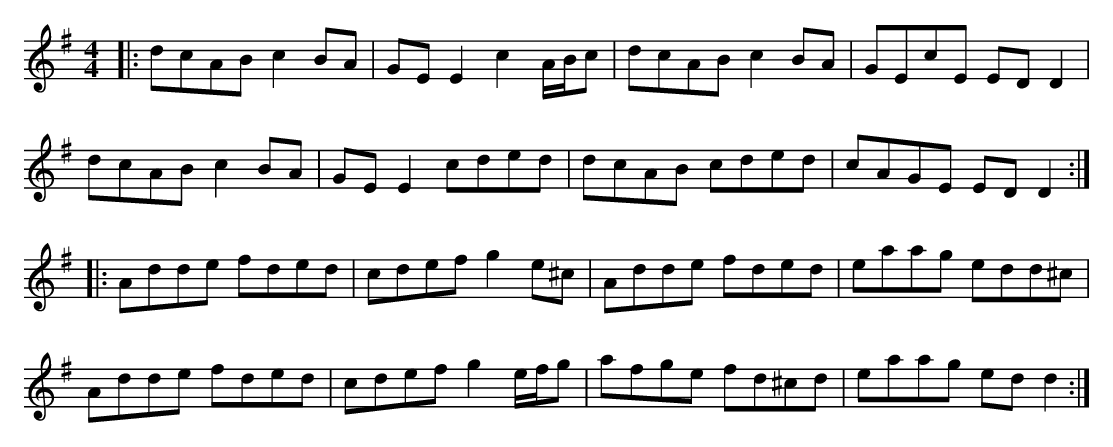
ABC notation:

X:1
M:4/4
K:Dmix
|:dcAB c2BA|GEE2 c2A/B/c|dcAB c2BA|GEcE EDD2|
dcAB c2BA|GEE2 cded|dcAB cded|cAGE EDD2:|
|:Adde fded|cdef g2e^c|Adde fded|eaag edd^c|
Adde fded|cdef g2e/f/g|afge fd^cd|eaag edd2:|
